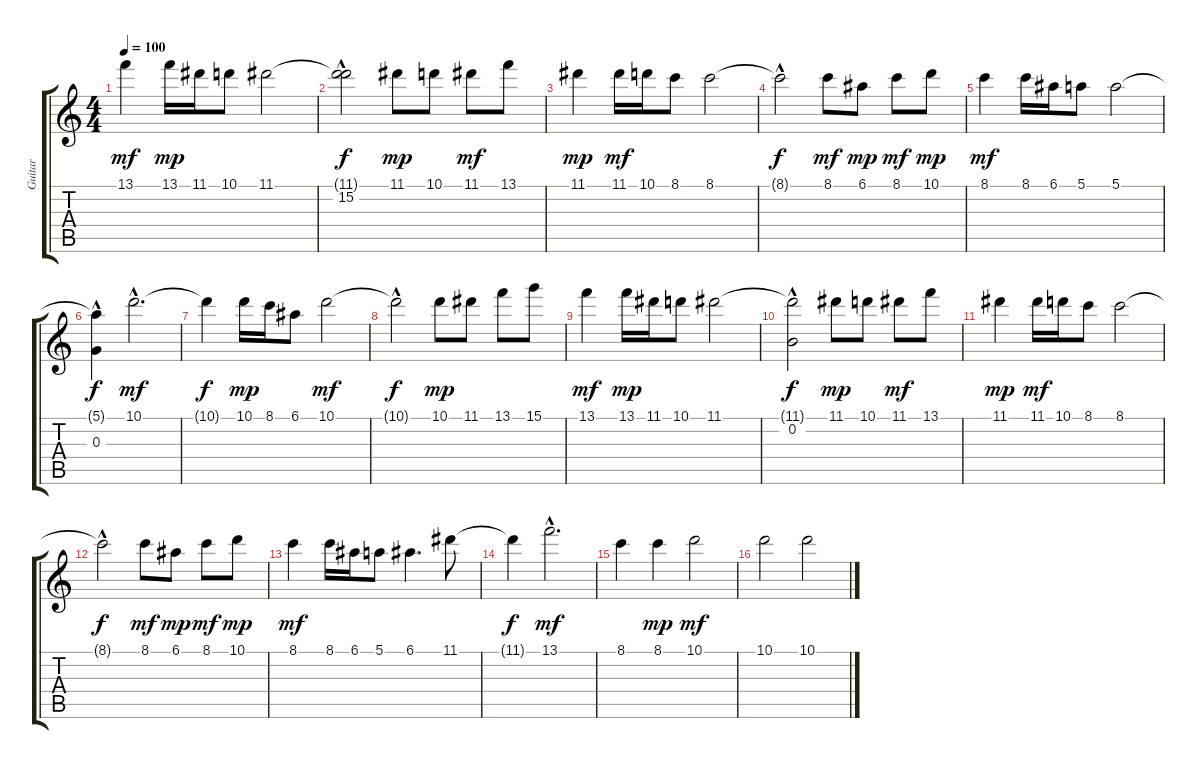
\track ("Guitar" "Guitar") {instrument distortionguitar}
\staff {score tabs}
\tuning (E4 B3 G3 D3 A2 E2) {hide}
\ts (4 4)
\tempo 100
\clef g2
\ks c
13.1.4{dy mf} 13.1.16{dy mp} 11.1.16 10.1.8 11.1.2 |
(11.1{hac t} 15.2{t}).2{dy f} 11.1.8{dy mp} 10.1.8 11.1.8{dy mf} 13.1.8 |
11.1.4{dy mp} 11.1.16{dy mf} 10.1.16 8.1.8 8.1.2 |
8.1{hac t}.2{dy f} 8.1.8{dy mf} 6.1.8{dy mp} 8.1.8{dy mf} 10.1.8{dy mp} |
8.1.4{dy mf} 8.1.16 6.1.16 5.1.8 5.1.2 |
(5.1{hac t} 0.3).4{dy f} 10.1{hac}.2{d dy mf} |
10.1{t}.4{dy f} 10.1.16{dy mp} 8.1.16 6.1.8 10.1.2{dy mf} |
10.1{hac t}.2{dy f} 10.1.8{dy mp} 11.1.8 13.1.8 15.1.8 |
13.1.4{dy mf} 13.1.16{dy mp} 11.1.16 10.1.8 11.1.2 |
(11.1{hac t} 0.2).2{dy f} 11.1.8{dy mp} 10.1.8 11.1.8{dy mf} 13.1.8 |
11.1.4{dy mp} 11.1.16{dy mf} 10.1.16 8.1.8 8.1.2 |
8.1{hac t}.2{dy f} 8.1.8{dy mf} 6.1.8{dy mp} 8.1.8{dy mf} 10.1.8{dy mp} |
8.1.4{dy mf} 8.1.16 6.1.16 5.1.8 6.1.4{d} 11.1.8 |
11.1{t}.4{dy f} 13.1{hac}.2{d dy mf} |
8.1.4 8.1.4{dy mp} 10.1.2{dy mf} |
10.1.2 10.1.2
